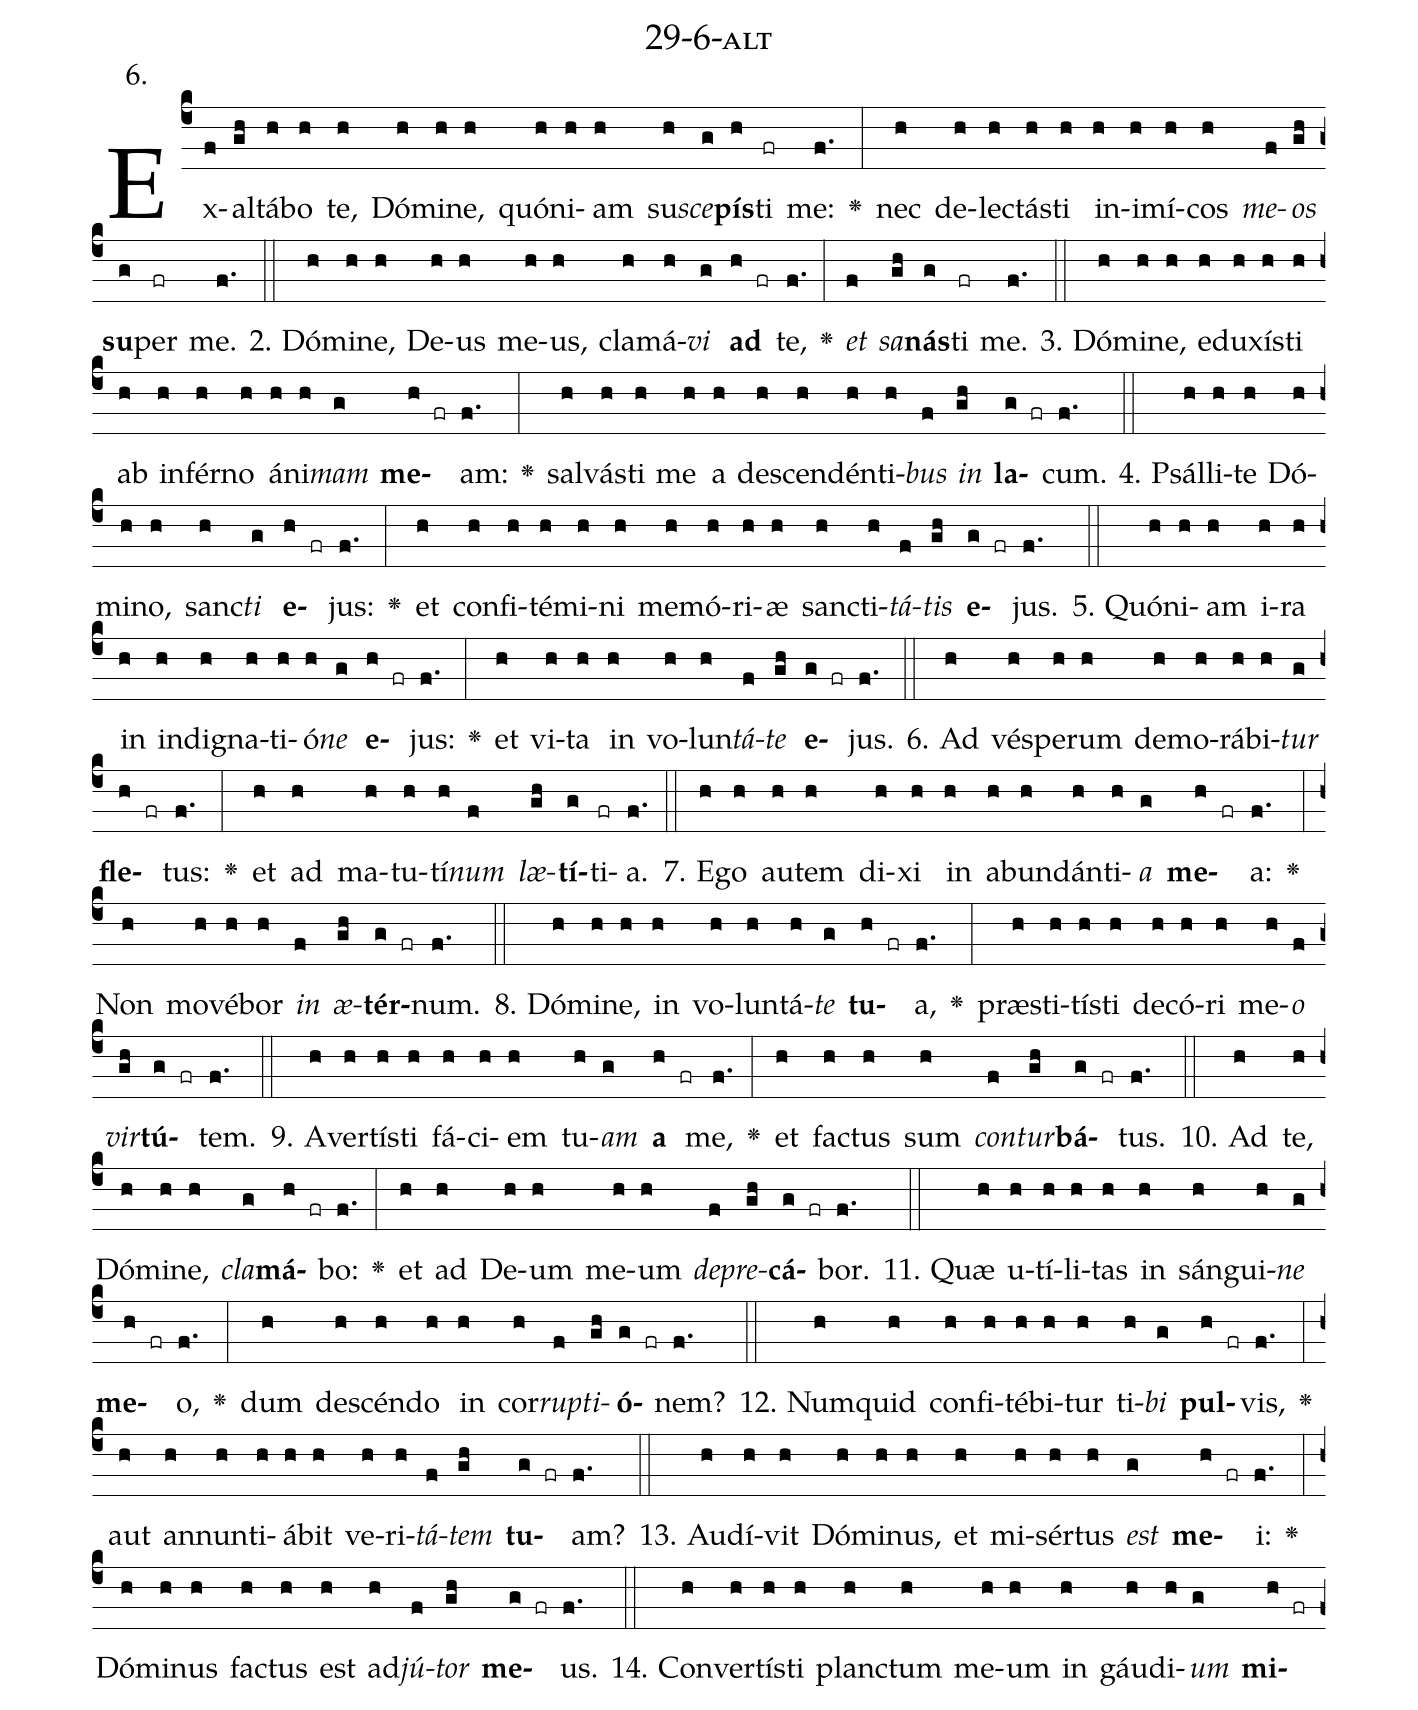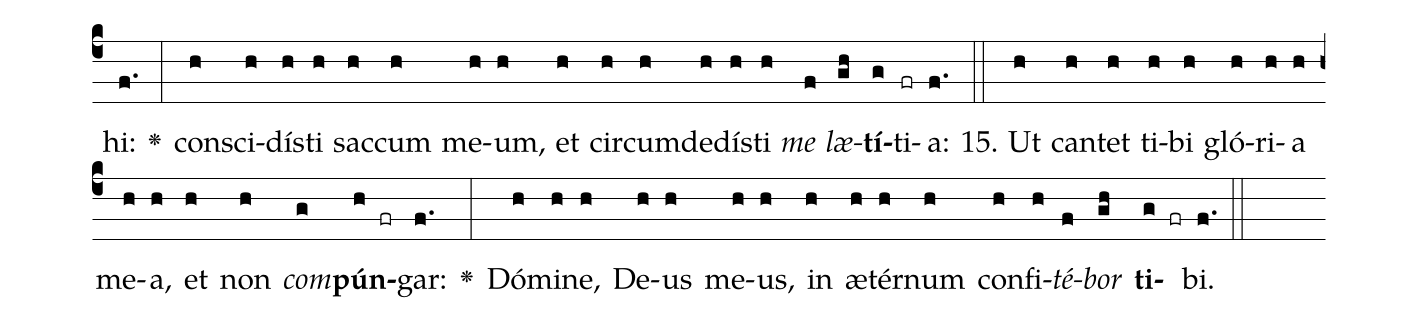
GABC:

name: 29-6-alt;
annotation: 6.;
%%
(c4)Ex(f)al(gh)tá(h)bo(h) te,(h) Dó(h)mi(h)ne,(h) quón(h)i(h)am(h) su(h)<i>sce</i>(g)<b>pís</b>(h)ti(fr) me:(f.) <v>\greheightstar</v>(:) nec(h) de(h)lec(h)tás(h)ti(h) in(h)i(h)mí(h)cos(h) <i>me</i>(f)<i>os</i>(gh) <b>su</b>(g)per(fr) me.(f.) (::)
2. Dó(h)mi(h)ne,(h) De(h)us(h) me(h)us,(h) cla(h)má(h)<i>vi</i>(g) <b>ad</b>(h fr) te,(f.) <v>\greheightstar</v>(:) <i>et</i>(f) <i>sa</i>(gh)<b>nás</b>(g)ti(fr) me.(f.) (::)
3. Dó(h)mi(h)ne,(h) e(h)du(h)xís(h)ti(h) ab(h) in(h)fér(h)no(h) á(h)ni(h)<i>mam</i>(g) <b>me</b>(h fr)am:(f.) <v>\greheightstar</v>(:) sal(h)vás(h)ti(h) me(h) a(h) de(h)scen(h)dén(h)ti(h)<i>bus</i>(f) <i>in</i>(gh) <b>la</b>(g fr)cum.(f.) (::)
4. Psál(h)li(h)te(h) Dó(h)mi(h)no,(h) sanc(h)<i>ti</i>(g) <b>e</b>(h fr)jus:(f.) <v>\greheightstar</v>(:) et(h) con(h)fi(h)té(h)mi(h)ni(h) me(h)mó(h)ri(h)æ(h) sanc(h)ti(h)<i>tá</i>(f)<i>tis</i>(gh) <b>e</b>(g fr)jus.(f.) (::)
5. Quón(h)i(h)am(h) i(h)ra(h) in(h) in(h)di(h)gna(h)ti(h)ó(h)<i>ne</i>(g) <b>e</b>(h fr)jus:(f.) <v>\greheightstar</v>(:) et(h) vi(h)ta(h) in(h) vo(h)lun(h)<i>tá</i>(f)<i>te</i>(gh) <b>e</b>(g fr)jus.(f.) (::)
6. Ad(h) vés(h)pe(h)rum(h) de(h)mo(h)rá(h)bi(h)<i>tur</i>(g) <b>fle</b>(h fr)tus:(f.) <v>\greheightstar</v>(:) et(h) ad(h) ma(h)tu(h)tí(h)<i>num</i>(f) <i>læ</i>(gh)<b>tí</b>(g)ti(fr)a.(f.) (::)
7. E(h)go(h) au(h)tem(h) di(h)xi(h) in(h) ab(h)un(h)dán(h)ti(h)<i>a</i>(g) <b>me</b>(h fr)a:(f.) <v>\greheightstar</v>(:) Non(h) mo(h)vé(h)bor(h) <i>in</i>(f) <i>æ</i>(gh)<b>tér</b>(g fr)num.(f.) (::)
8. Dó(h)mi(h)ne,(h) in(h) vo(h)lun(h)tá(h)<i>te</i>(g) <b>tu</b>(h fr)a,(f.) <v>\greheightstar</v>(:) præ(h)sti(h)tís(h)ti(h) de(h)có(h)ri(h) me(h)<i>o</i>(f) <i>vir</i>(gh)<b>tú</b>(g fr)tem.(f.) (::)
9. A(h)ver(h)tís(h)ti(h) fá(h)ci(h)em(h) tu(h)<i>am</i>(g) <b>a</b>(h fr) me,(f.) <v>\greheightstar</v>(:) et(h) fac(h)tus(h) sum(h) <i>con</i>(f)<i>tur</i>(gh)<b>bá</b>(g fr)tus.(f.) (::)
10. Ad(h) te,(h) Dó(h)mi(h)ne,(h) <i>cla</i>(g)<b>má</b>(h fr)bo:(f.) <v>\greheightstar</v>(:) et(h) ad(h) De(h)um(h) me(h)um(h) <i>de</i>(f)<i>pre</i>(gh)<b>cá</b>(g fr)bor.(f.) (::)
11. Quæ(h) u(h)tí(h)li(h)tas(h) in(h) sán(h)gui(h)<i>ne</i>(g) <b>me</b>(h fr)o,(f.) <v>\greheightstar</v>(:) dum(h) de(h)scén(h)do(h) in(h) cor(h)<i>rup</i>(f)<i>ti</i>(gh)<b>ó</b>(g fr)nem?(f.) (::)
12. Num(h)quid(h) con(h)fi(h)té(h)bi(h)tur(h) ti(h)<i>bi</i>(g) <b>pul</b>(h fr)vis,(f.) <v>\greheightstar</v>(:) aut(h) an(h)nun(h)ti(h)á(h)bit(h) ve(h)ri(h)<i>tá</i>(f)<i>tem</i>(gh) <b>tu</b>(g fr)am?(f.) (::)
13. Au(h)dí(h)vit(h) Dó(h)mi(h)nus,(h) et(h) mi(h)sér(h)tus(h) <i>est</i>(g) <b>me</b>(h fr)i:(f.) <v>\greheightstar</v>(:) Dó(h)mi(h)nus(h) fac(h)tus(h) est(h) ad(h)<i>jú</i>(f)<i>tor</i>(gh) <b>me</b>(g fr)us.(f.) (::)
14. Con(h)ver(h)tís(h)ti(h) planc(h)tum(h) me(h)um(h) in(h) gáu(h)di(h)<i>um</i>(g) <b>mi</b>(h fr)hi:(f.) <v>\greheightstar</v>(:) con(h)sci(h)dís(h)ti(h) sac(h)cum(h) me(h)um,(h) et(h) cir(h)cum(h)de(h)dís(h)ti(h) <i>me</i>(f) <i>læ</i>(gh)<b>tí</b>(g)ti(fr)a:(f.) (::)
15. Ut(h) can(h)tet(h) ti(h)bi(h) gló(h)ri(h)a(h) me(h)a,(h) et(h) non(h) <i>com</i>(g)<b>pún</b>(h fr)gar:(f.) <v>\greheightstar</v>(:) Dó(h)mi(h)ne,(h) De(h)us(h) me(h)us,(h) in(h) æ(h)tér(h)num(h) con(h)fi(h)<i>té</i>(f)<i>bor</i>(gh) <b>ti</b>(g fr)bi.(f.) (::)
